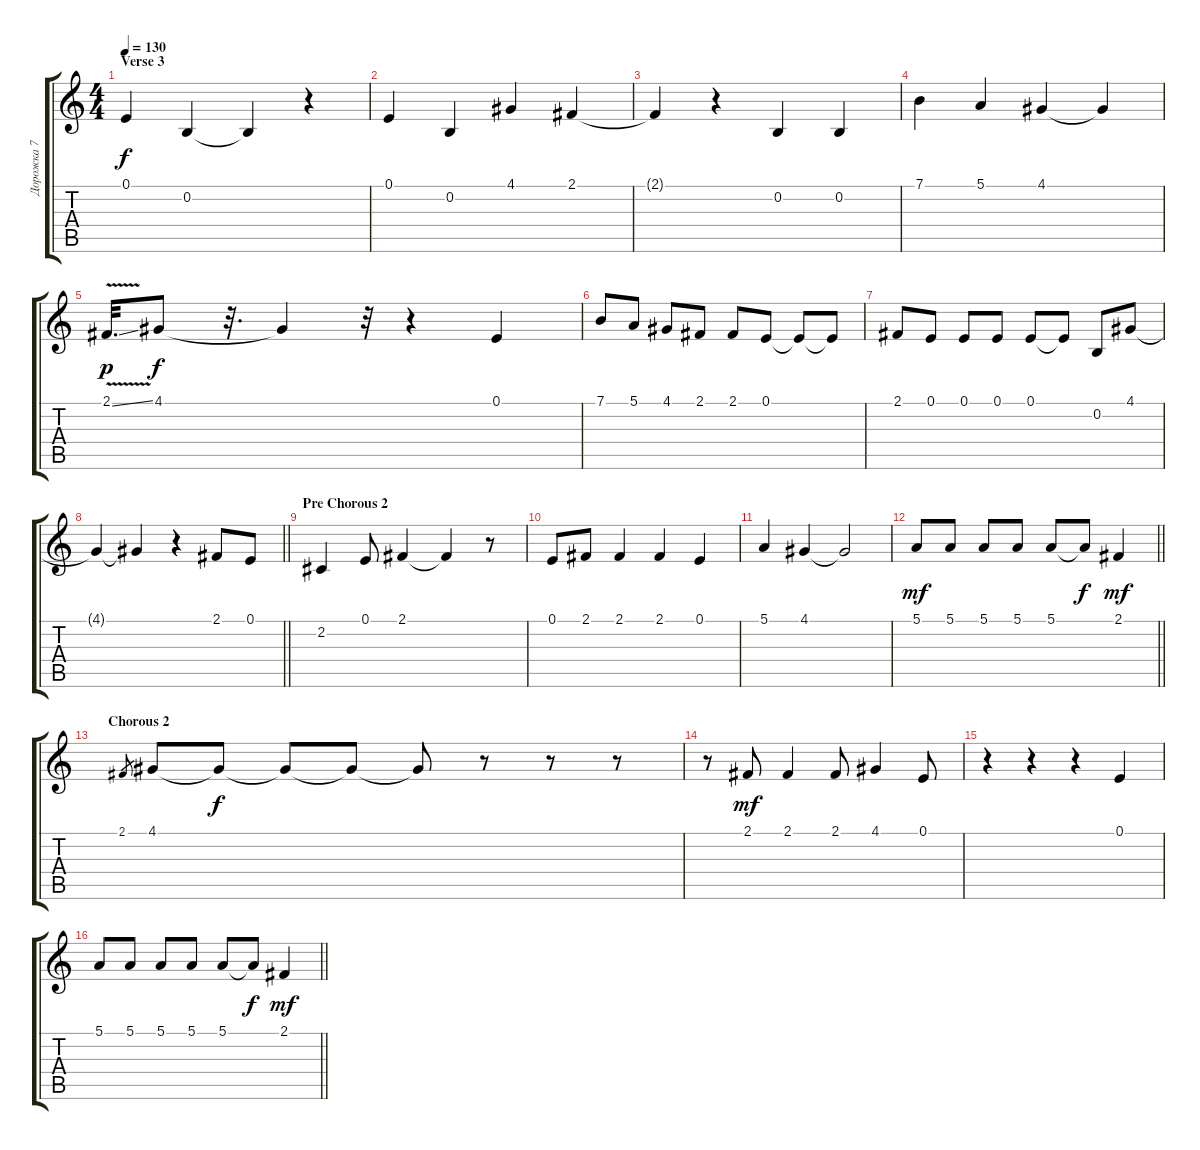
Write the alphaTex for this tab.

\track ("Дорожка 7" "Дорожка 7") {instrument synthstrings2}
\staff {score tabs}
\tuning (E4 B3 G3 D3 A2 E2) {hide}
\ts (4 4)
\section ("" "Verse 3")
\tempo 130
\clef g2
\ks c
0.1.4{dy f} 0.2.4 0.2{t}.4 r.4 |
0.1.4 0.2.4 4.1.4 2.1.4 |
2.1{t}.4 r.4 0.2.4 0.2.4 |
7.1.4 5.1.4 4.1.4 4.1{t}.4 |
2.1{v ss}.32{d dy p} 4.1.8{dy f} r.32{d} 4.1{t}.4 r.32 r.4 0.1.4 |
7.1.8 5.1.8 4.1.8 2.1.8 2.1.8 0.1.8 0.1{t}.8 0.1{t}.8 |
2.1.8 0.1.8 0.1.8 0.1.8 0.1.8 0.1{t}.8 0.2.8 4.1.8 |
\barLineRight lightlight
4.1{t}.4 4.1{t}.4 r.4 2.1.8 0.1.8 |
\section ("" "Pre Chorous 2")
2.2.4 0.1.8 2.1.4 2.1{t}.4 r.8 |
0.1.8 2.1.8 2.1.4 2.1.4 0.1.4 |
5.1.4 4.1.4 4.1{t}.2 |
\barLineRight lightlight
5.1.8{dy mf} 5.1.8 5.1.8 5.1.8 5.1.8 5.1{t}.8{dy f} 2.1.4{dy mf} |
\section ("" "Chorous 2")
2.1.8{gr} 4.1.8 4.1{t}.8{dy f} 4.1{t}.8 4.1{t}.8 4.1{t}.8 r.8 r.8 r.8 |
r.8 2.1.8{dy mf} 2.1.4 2.1.8 4.1.4 0.1.8 |
r.4 r.4 r.4 0.1.4 |
\barLineRight lightlight
5.1.8 5.1.8 5.1.8 5.1.8 5.1.8 5.1{t}.8{dy f} 2.1.4{dy mf}
